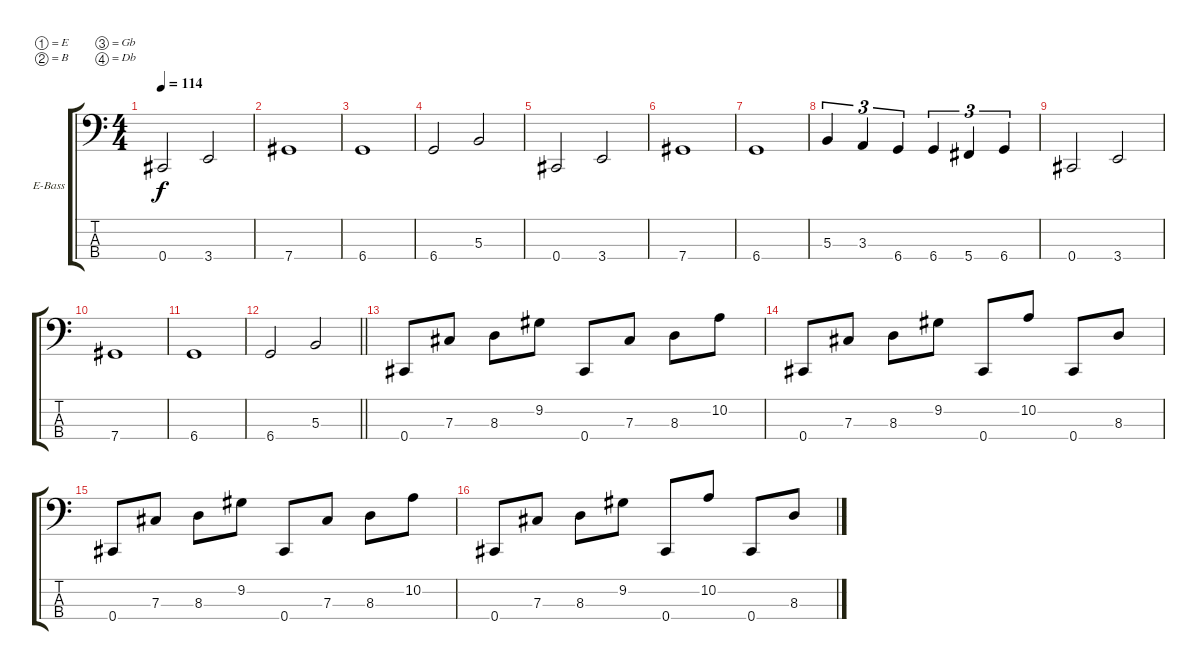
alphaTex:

\bracketExtendMode groupsimilarinstruments
\firstSystemTrackNameOrientation horizontal
\otherSystemsTrackNameOrientation horizontal
\track ("Bass" "E-Bass") {instrument electricbassfinger}
\staff {score tabs}
\tuning (E2 B1 Gb1 Db1)
\ts (4 4)
\tempo 114
\clef f4
\ks c
0.4.2{dy f} 3.4.2 |
7.4.1 |
6.4.1 |
6.4.2 5.3.2 |
0.4.2 3.4.2 |
7.4.1 |
6.4.1 |
5.3.4{tu (3 2)} 3.3.4{tu (3 2)} 6.4.4{tu (3 2)} 6.4.4{tu (3 2)} 5.4.4{tu (3 2)} 6.4.4{tu (3 2)} |
0.4.2 3.4.2 |
7.4.1 |
6.4.1 |
\barLineRight lightlight
6.4.2 5.3.2 |
0.4.8 7.3.8 8.3.8 9.2.8 0.4.8 7.3.8 8.3.8 10.2.8 |
0.4.8 7.3.8 8.3.8 9.2.8 0.4.8 10.2.8 0.4.8 8.3.8 |
0.4.8 7.3.8 8.3.8 9.2.8 0.4.8 7.3.8 8.3.8 10.2.8 |
0.4.8 7.3.8 8.3.8 9.2.8 0.4.8 10.2.8 0.4.8 8.3.8
